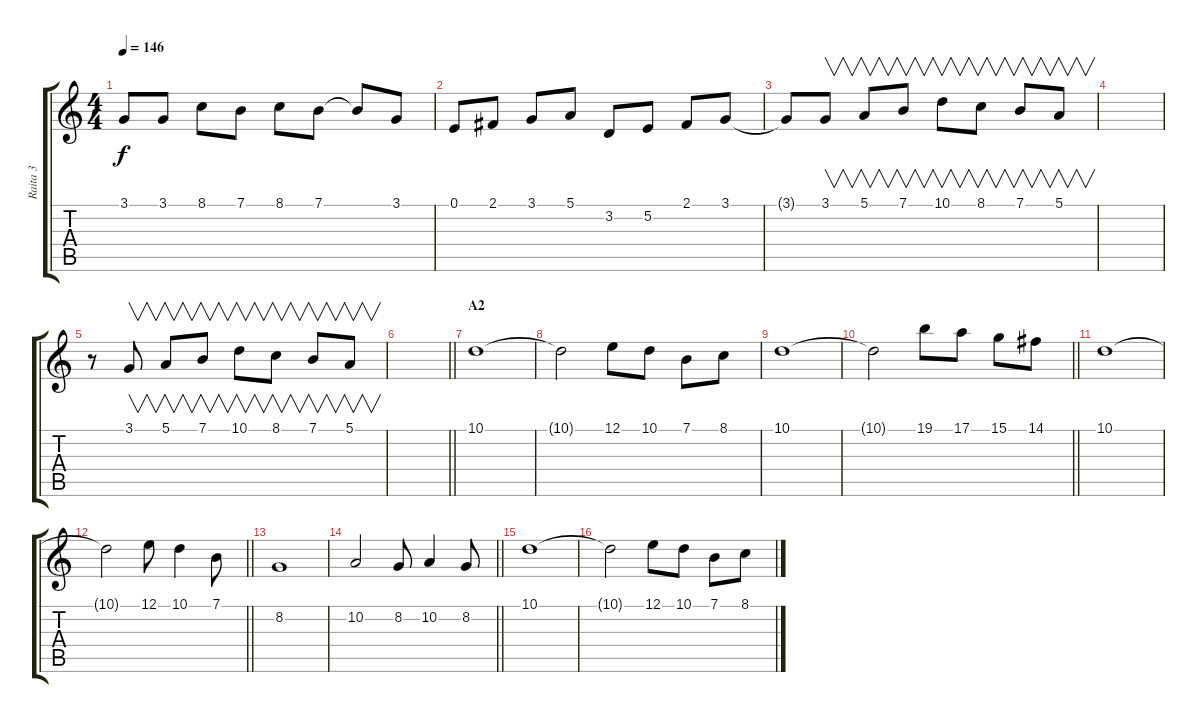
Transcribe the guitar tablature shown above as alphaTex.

\track ("Raita 3" "Raita 3") {instrument flute}
\staff {score tabs}
\tuning (E4 B3 G3 D3 A2 E2) {hide}
\ts (4 4)
\tempo 146
\clef g2
\ks c
3.1{t}.8{dy f} 3.1.8 8.1.8 7.1.8 8.1.8 7.1.8 7.1{t}.8 3.1.8 |
0.1.8 2.1.8 3.1.8 5.1.8 3.2.8 5.2.8 2.1.8 3.1.8 |
3.1{t}.8{instrument pad3polysynth} 3.1.8{v} 5.1.8{v} 7.1.8{v} 10.1.8{v} 8.1.8{v} 7.1.8{v} 5.1.8{v} |
|
r.8 3.1.8{v} 5.1.8{v} 7.1.8{v} 10.1.8{v} 8.1.8{v} 7.1.8{v} 5.1.8{v} |
\barLineRight lightlight
|
\section ("" "A2")
10.1.1{instrument flute} |
10.1{t}.2 12.1.8 10.1.8 7.1.8 8.1.8 |
10.1.1 |
\barLineRight lightlight
10.1{t}.2 19.1.8 17.1.8 15.1.8 14.1.8 |
10.1.1 |
\barLineRight lightlight
10.1{t}.2 12.1.8 10.1.4 7.1.8 |
8.2.1 |
\barLineRight lightlight
10.2.2 8.2.8 10.2.4 8.2.8 |
10.1.1 |
10.1{t}.2 12.1.8 10.1.8 7.1.8 8.1.8
